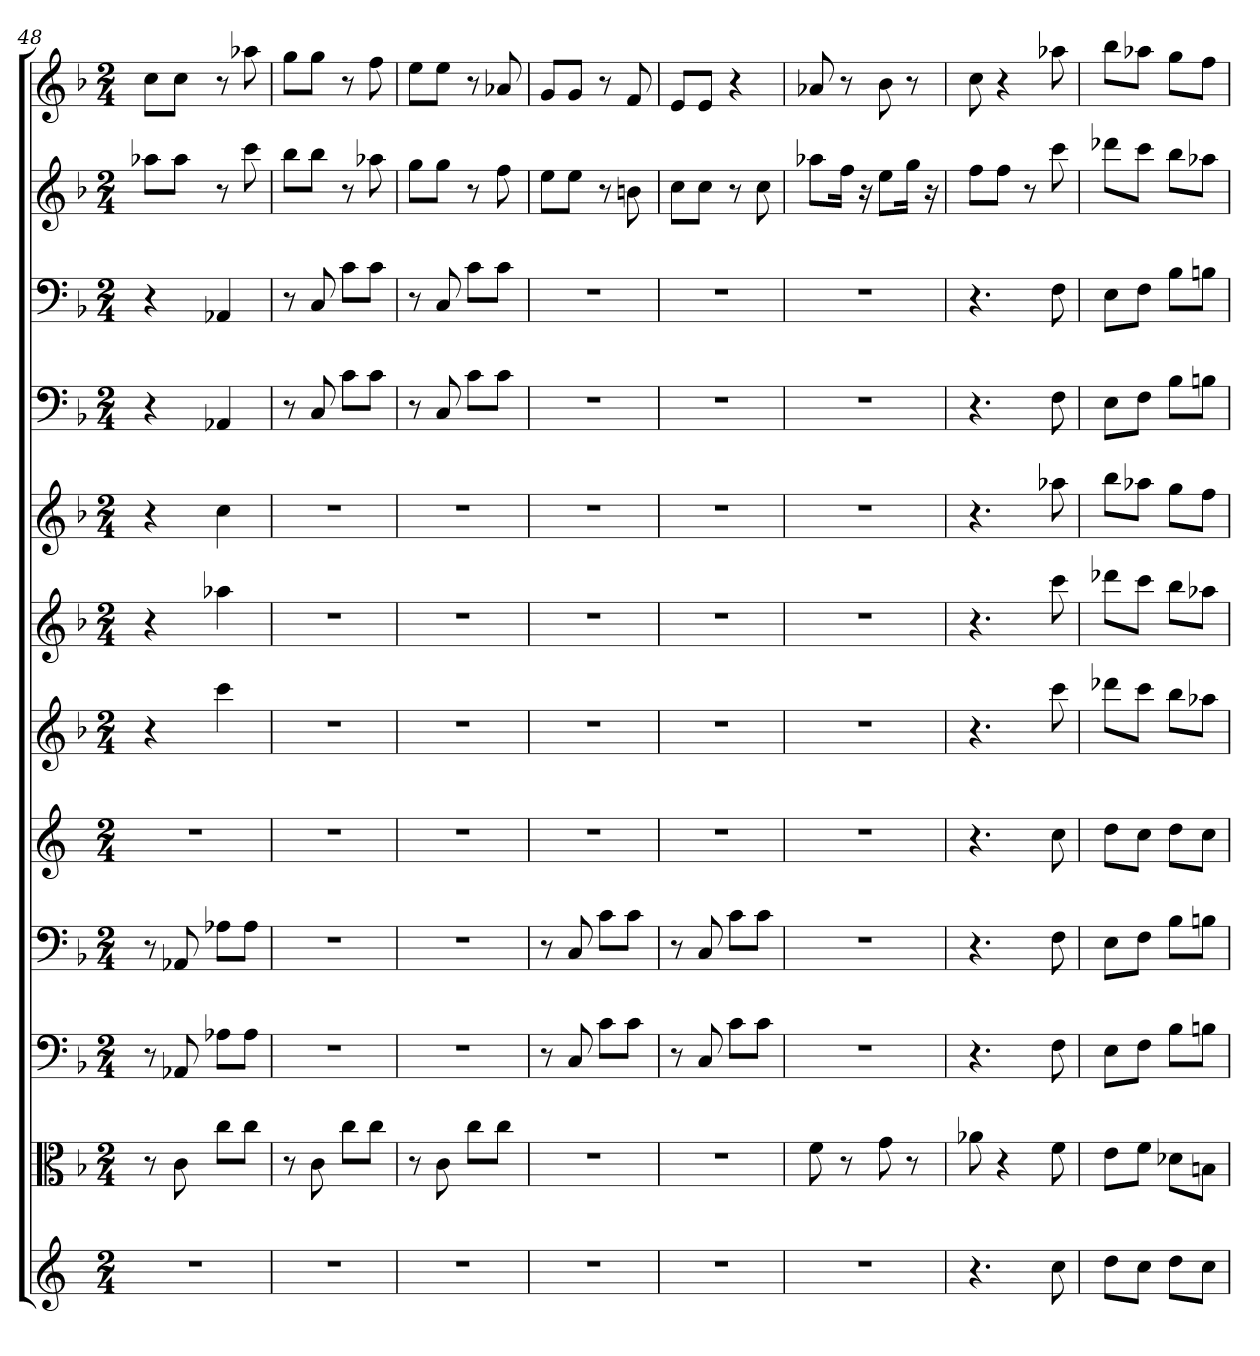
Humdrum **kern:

**kern	**kern	**kern	**kern	**kern	**kern	**kern	**kern	**kern	**kern	**kern	**kern
*part12	*part11	*part10	*part9	*part8	*part7	*part6	*part5	*part4	*part3	*part2	*part1
*staff12	*staff11	*staff10	*staff9	*staff8	*staff7	*staff6	*staff5	*staff4	*staff3	*staff2	*staff1
*	*clefC3	*clefF4	*clefF4	*	*	*	*	*clefF4	*clefF4	*	*
*k[]	*k[b-]	*k[b-]	*k[b-]	*k[]	*k[b-]	*k[b-]	*k[b-]	*k[b-]	*k[b-]	*k[b-]	*k[b-]
*M2/4	*M2/4	*M2/4	*M2/4	*M2/4	*M2/4	*M2/4	*M2/4	*M2/4	*M2/4	*M2/4	*M2/4
=48	=48	=48	=48	=48	=48	=48	=48	=48	=48	=48	=48
2r	8r	8r	8r	2r	4r	4r	4r	4r	4r	8aa-XL	8ccL
.	8c	8AA-X	8AA-X	.	.	.	.	.	.	8aa-J	8ccJ
.	8cc\L	8A-X\L	8A-X\L	.	4ccc	4aa-X	4cc	4AA-X	4AA-X	8r	8r
.	8cc\J	8A-\J	8A-\J	.	.	.	.	.	.	8ccc	8aa-X
=49	=49	=49	=49	=49	=49	=49	=49	=49	=49	=49	=49
2r	8r	2r	2r	2r	2r	2r	2r	8r	8r	8bb-L	8ggL
.	8c	.	.	.	.	.	.	8C	8C	8bb-J	8ggJ
.	8cc\L	.	.	.	.	.	.	8c\L	8c\L	8r	8r
.	8cc\J	.	.	.	.	.	.	8c\J	8c\J	8aa-X	8ff
=50	=50	=50	=50	=50	=50	=50	=50	=50	=50	=50	=50
2r	8r	2r	2r	2r	2r	2r	2r	8r	8r	8ggL	8eeL
.	8c	.	.	.	.	.	.	8C	8C	8ggJ	8eeJ
.	8cc\L	.	.	.	.	.	.	8c\L	8c\L	8r	8r
.	8cc\J	.	.	.	.	.	.	8c\J	8c\J	8ff	8a-X
=51	=51	=51	=51	=51	=51	=51	=51	=51	=51	=51	=51
2r	2r	8r	8r	2r	2r	2r	2r	2r	2r	8eeL	8gL
.	.	8C	8C	.	.	.	.	.	.	8eeJ	8gJ
.	.	8c\L	8c\L	.	.	.	.	.	.	8r	8r
.	.	8c\J	8c\J	.	.	.	.	.	.	8bn	8f
=52	=52	=52	=52	=52	=52	=52	=52	=52	=52	=52	=52
2r	2r	8r	8r	2r	2r	2r	2r	2r	2r	8ccL	8eL
.	.	8C	8C	.	.	.	.	.	.	8ccJ	8eJ
.	.	8c\L	8c\L	.	.	.	.	.	.	8r	4r
.	.	8c\J	8c\J	.	.	.	.	.	.	8cc	.
=53	=53	=53	=53	=53	=53	=53	=53	=53	=53	=53	=53
2r	8f	2r	2r	2r	2r	2r	2r	2r	2r	8aa-XL	8a-X
.	8r	.	.	.	.	.	.	.	.	16ffJk	8r
.	.	.	.	.	.	.	.	.	.	16r	.
.	8g	.	.	.	.	.	.	.	.	8eeL	8b-
.	8r	.	.	.	.	.	.	.	.	16ggJk	8r
.	.	.	.	.	.	.	.	.	.	16r	.
=54	=54	=54	=54	=54	=54	=54	=54	=54	=54	=54	=54
4.r	8a-X	4.r	4.r	4.r	4.r	4.r	4.r	4.r	4.r	8ffL	8cc
.	4r	.	.	.	.	.	.	.	.	8ffJ	4r
.	.	.	.	.	.	.	.	.	.	8r	.
8cc	8f	8F	8F	8cc	8ccc	8ccc	8aa-X	8F	8F	8ccc	8aa-X
=55	=55	=55	=55	=55	=55	=55	=55	=55	=55	=55	=55
8ddL	8e\L	8E\L	8E\L	8ddL	8ddd-XL	8ddd-XL	8bb-L	8E\L	8E\L	8ddd-XL	8bb-L
8ccJ	8f\J	8F\J	8F\J	8ccJ	8cccJ	8cccJ	8aa-XJ	8F\J	8F\J	8cccJ	8aa-XJ
8ddL	8d-X\L	8B-\L	8B-\L	8ddL	8bb-L	8bb-L	8ggL	8B-\L	8B-\L	8bb-L	8ggL
8ccJ	8Bn\J	8Bn\J	8Bn\J	8ccJ	8aa-XJ	8aa-XJ	8ffJ	8Bn\J	8Bn\J	8aa-XJ	8ffJ
=	=	=	=	=	=	=	=	=	=	=	=
*-	*-	*-	*-	*-	*-	*-	*-	*-	*-	*-	*-
